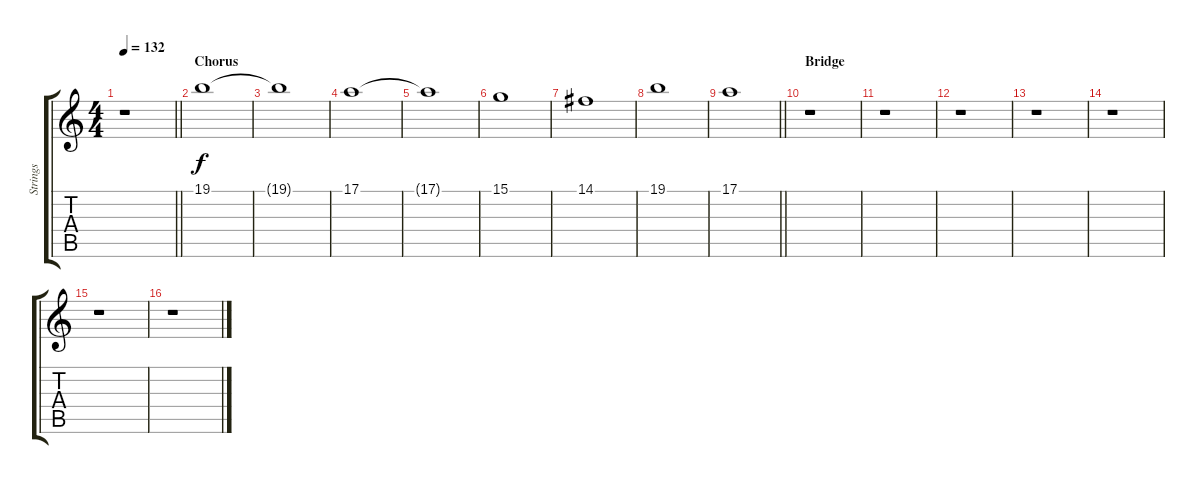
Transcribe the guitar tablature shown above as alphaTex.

\track ("Strings" "Strings") {instrument stringensemble1}
\staff {score tabs}
\tuning (E4 B3 G3 D3 A2 E2) {hide}
\ts (4 4)
\tempo 132
\clef g2
\barLineRight lightlight
\ks c
r.1{dy f} |
\section ("" "Chorus ")
19.1.1 |
19.1{t}.1 |
17.1.1 |
17.1{t}.1 |
15.1.1 |
14.1.1 |
19.1.1 |
\barLineRight lightlight
17.1.1 |
\section ("" "Bridge ")
r.1 |
r.1 |
r.1 |
r.1 |
r.1 |
r.1 |
r.1
